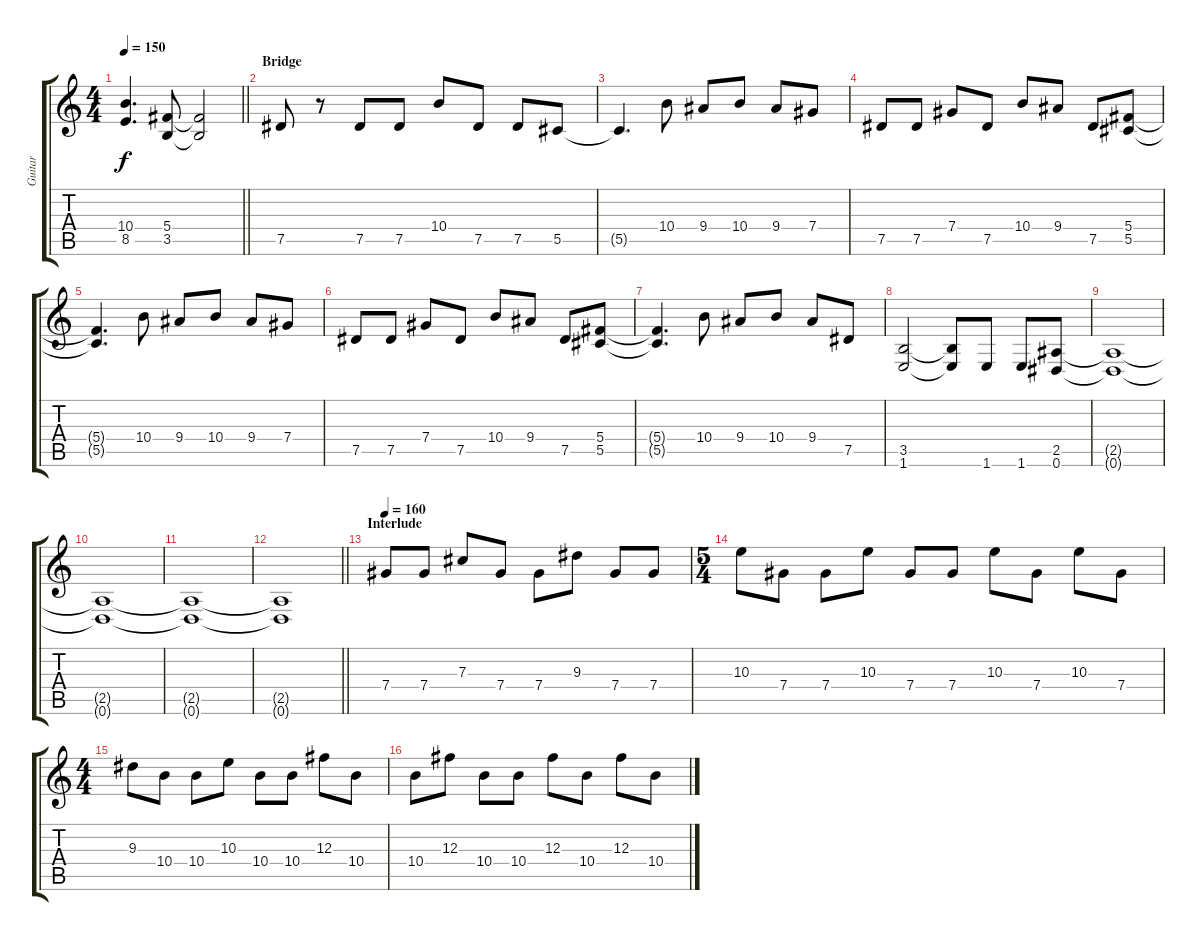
\track ("Guitar" "Guitar") {instrument distortionguitar}
\staff {score tabs}
\tuning (Eb4 Bb3 Gb3 Db3 Ab2 Eb2) {hide}
\ts (4 4)
\tempo 150
\clef g2
\barLineRight lightlight
\ks c
(10.4{t} 8.5{t}).4{d dy f} (5.4 3.5).8 (5.4{t} 3.5{t}).2 |
\section ("" "Bridge")
7.5.8 r.8 7.5.8 7.5.8 10.4.8 7.5.8 7.5.8 5.5.8 |
5.5{t}.4{d} 10.4.8 9.4.8 10.4.8 9.4.8 7.4.8 |
7.5.8 7.5.8 7.4.8 7.5.8 10.4.8 9.4.8 7.5.8 (5.4 5.5).8 |
(5.4{t} 5.5{t}).4{d} 10.4.8 9.4.8 10.4.8 9.4.8 7.4.8 |
7.5.8 7.5.8 7.4.8 7.5.8 10.4.8 9.4.8 7.5.8 (5.4 5.5).8 |
(5.4{t} 5.5{t}).4{d} 10.4.8 9.4.8 10.4.8 9.4.8 7.5.8 |
(3.5 1.6).2 (3.5{t} 1.6{t}).8 1.6.8 1.6.8 (2.5 0.6).8 |
(2.5{t} 0.6{t}).1 |
(2.5{t} 0.6{t}).1 |
(2.5{t} 0.6{t}).1 |
\barLineRight lightlight
(2.5{t} 0.6{t}).1 |
\section ("" "Interlude")
\tempo 160
7.4.8 7.4.8 7.3.8 7.4.8 7.4.8 9.3.8 7.4.8 7.4.8 |
\ts (5 4)
10.3.8 7.4.8 7.4.8 10.3.8 7.4.8 7.4.8 10.3.8 7.4.8 10.3.8 7.4.8 |
\ts (4 4)
9.3.8 10.4.8 10.4.8 10.3.8 10.4.8 10.4.8 12.3.8 10.4.8 |
10.4.8 12.3.8 10.4.8 10.4.8 12.3.8 10.4.8 12.3.8 10.4.8
